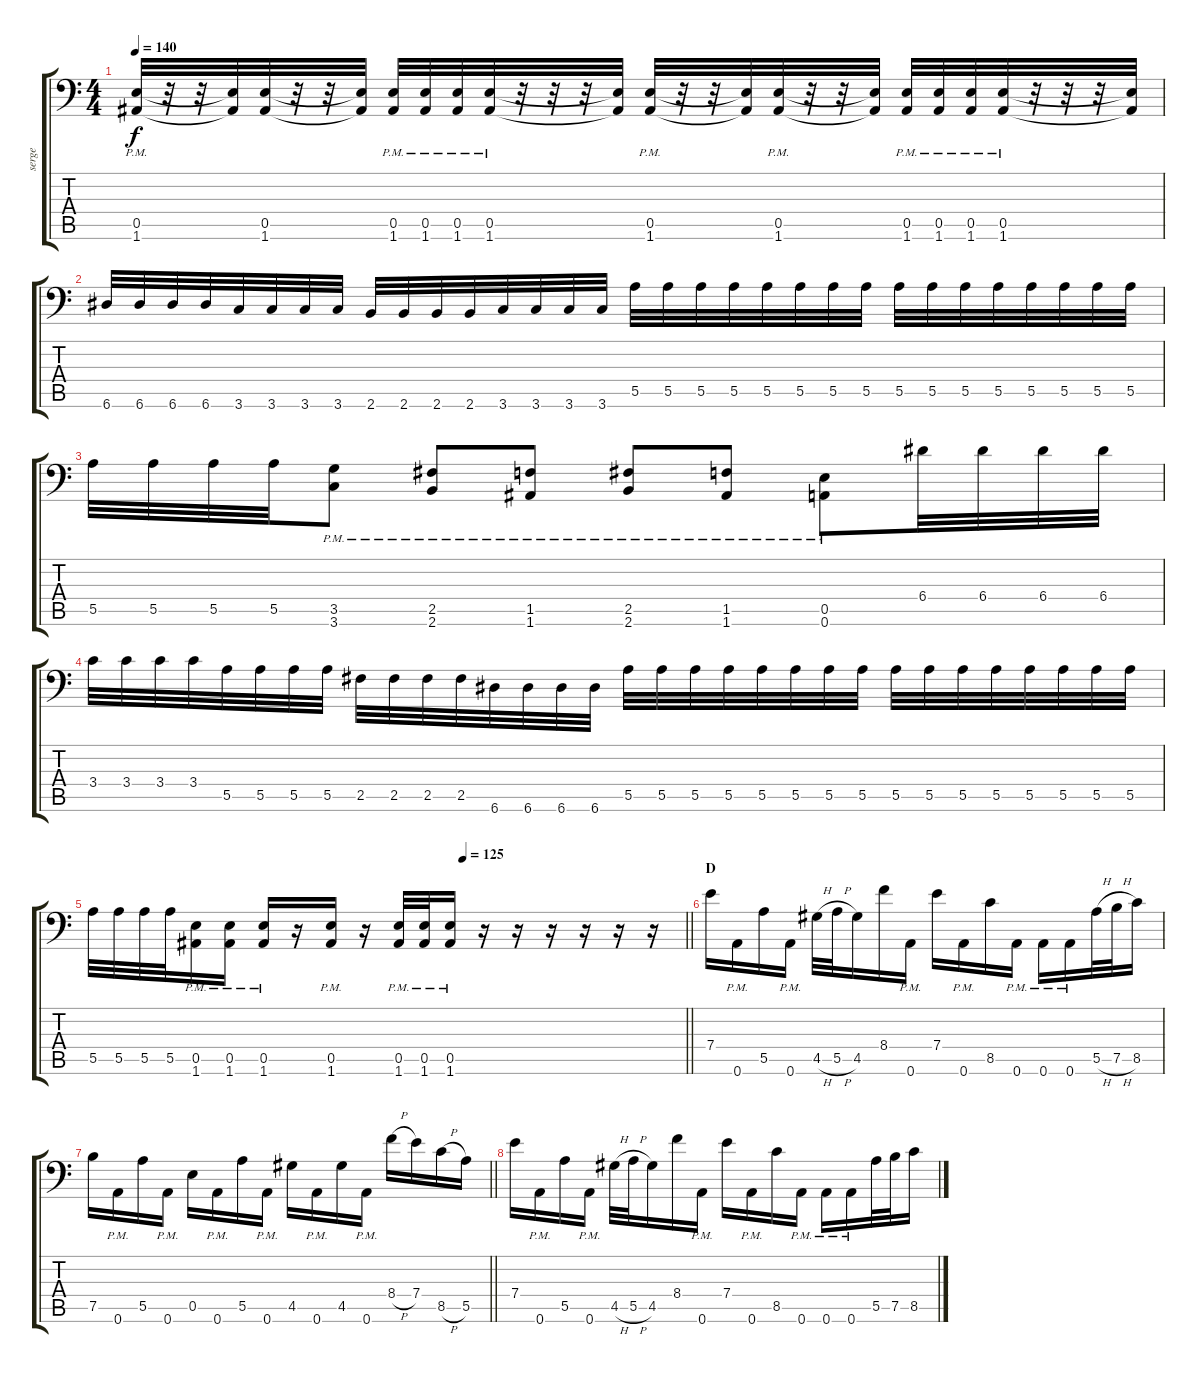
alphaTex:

\track ("serge" "serge") {instrument distortionguitar}
\staff {score tabs}
\tuning (B3 Gb3 D3 A2 E2 A1) {hide}
\ts (4 4)
\tempo 140
\clef f4
\ks c
(0.5 1.6{pm}).32{dy f} r.32 r.32 (0.5{t} 1.6{t}).32 (0.5 1.6).32 r.32 r.32 (0.5{t} 1.6{t}).32 (0.5 1.6{pm}).32 (0.5 1.6{pm}).32 (0.5 1.6{pm}).32 (0.5 1.6{pm}).32 r.32 r.32 r.32 (0.5{t} 1.6{t}).32 (0.5 1.6{pm}).32 r.32 r.32 (0.5{t} 1.6{t}).32 (0.5 1.6{pm}).32 r.32 r.32 (0.5{t} 1.6{t}).32 (0.5 1.6{pm}).32 (0.5 1.6{pm}).32 (0.5 1.6{pm}).32 (0.5 1.6{pm}).32 r.32 r.32 r.32 (0.5{t} 1.6{t}).32 |
6.6.32 6.6.32 6.6.32 6.6.32 3.6.32 3.6.32 3.6.32 3.6.32 2.6.32 2.6.32 2.6.32 2.6.32 3.6.32 3.6.32 3.6.32 3.6.32 5.5.32 5.5.32 5.5.32 5.5.32 5.5.32 5.5.32 5.5.32 5.5.32 5.5.32 5.5.32 5.5.32 5.5.32 5.5.32 5.5.32 5.5.32 5.5.32 |
5.5.32 5.5.32 5.5.32 5.5.32 (3.5 3.6{pm}).8 (2.5 2.6{pm}).8 (1.5 1.6{pm}).8 (2.5 2.6{pm}).8 (1.5 1.6{pm}).8 (0.5 0.6{pm}).8 6.4.32 6.4.32 6.4.32 6.4.32 |
3.4.32 3.4.32 3.4.32 3.4.32 5.5.32 5.5.32 5.5.32 5.5.32 2.5.32 2.5.32 2.5.32 2.5.32 6.6.32 6.6.32 6.6.32 6.6.32 5.5.32 5.5.32 5.5.32 5.5.32 5.5.32 5.5.32 5.5.32 5.5.32 5.5.32 5.5.32 5.5.32 5.5.32 5.5.32 5.5.32 5.5.32 5.5.32 |
\tempo (125 0.625)
\barLineRight lightlight
5.5.32 5.5.32 5.5.32 5.5.32 (0.5 1.6{pm}).16 (0.5 1.6{pm}).16 (0.5 1.6{pm}).16 r.16 (0.5 1.6{pm}).16 r.16 (0.5 1.6{pm}).32 (0.5 1.6{pm}).32 (0.5 1.6{pm}).16 r.16 r.16 r.16 r.16 r.16 r.16 |
\section ("" "D")
7.4.16 0.6{pm}.16 5.5.16 0.6{pm}.16 4.5{h}.32 5.5{h}.32 4.5.16 8.4.16 0.6{pm}.16 7.4.16 0.6{pm}.16 8.5.16 0.6{pm}.16 0.6{pm}.16 0.6{pm}.16 5.5{h}.32 7.5{h}.32 8.5.16 |
\barLineRight lightlight
7.5.16 0.6{pm}.16 5.5.16 0.6{pm}.16 0.5.16 0.6{pm}.16 5.5.16 0.6{pm}.16 4.5.16 0.6{pm}.16 4.5.16 0.6{pm}.16 8.4{h}.16 7.4.16 8.5{h}.16 5.5.16 |
7.4.16 0.6{pm}.16 5.5.16 0.6{pm}.16 4.5{h}.32 5.5{h}.32 4.5.16 8.4.16 0.6{pm}.16 7.4.16 0.6{pm}.16 8.5.16 0.6{pm}.16 0.6{pm}.16 0.6{pm}.16 5.5.32 7.5.32 8.5.16
